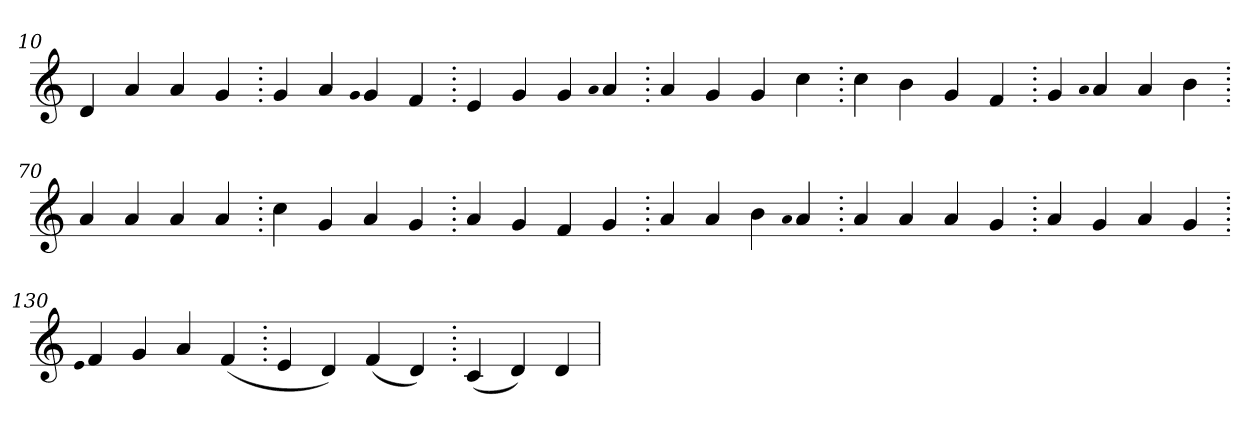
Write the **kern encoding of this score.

**kern
*part1
*staff1
*clefG2
=10.
4d
4a
4a
4g
=20.
4g
4a
qqg
4g
4f
=30.
4e
4g
4g
qqa
4a
=40.
4a
4g
4g
4cc
=50.
4cc
4b
4g
4f
=60.
4g
qqa
4a
4a
4b
=70.
4a
4a
4a
4a
=80.
4cc
4g
4a
4g
=90.
4a
4g
4f
4g
=100.
4a
4a
4b
qqa
4a
=110.
4a
4a
4a
4g
=120.
4a
4g
4a
4g
=130.
qqe
4f
4g
4a
(>4f
=140.
4e
4d)
(>4f
4d)
=150.
(>4c
4d)
4d
=
*-
